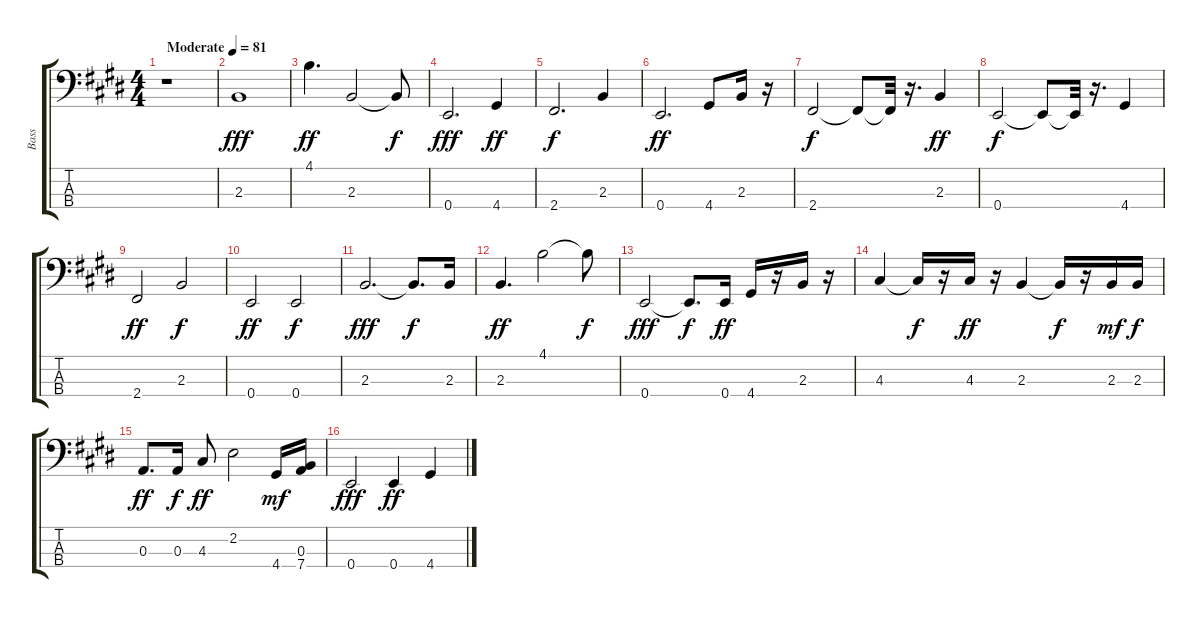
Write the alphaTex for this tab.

\track ("Bass" "Bass") {instrument electricbassfinger}
\staff {score tabs}
\tuning (G2 D2 A1 E1) {hide}
\ts (4 4)
\tempo (81 "Moderate")
\clef f4
\ks c#minor
r.1{dy fff instrument electricbassfinger} |
2.3.1 |
4.1.4{d dy ff} 2.3.2 2.3{t}.8{dy f} |
\ks e
0.4.2{d dy fff} 4.4.4{dy ff} |
\ks c#minor
2.4.2{d dy f} 2.3.4 |
0.4.2{d dy ff} 4.4.8 2.3.16 r.16 |
2.4.2{dy f} 2.4{t}.8 2.4{t}.32 r.16{d} 2.3.4{dy ff} |
\ks e
0.4.2{dy f} 0.4{t}.8 0.4{t}.32 r.16{d} 4.4.4 |
\ks c#minor
2.4.2{dy ff} 2.3.2{dy f} |
0.4.2{dy ff} 0.4.2{dy f} |
2.3.2{d dy fff} 2.3{t}.8{d dy f} 2.3.16 |
\ks e
2.3.4{d dy ff} 4.1.2 4.1{t}.8{dy f} |
\ks c#minor
0.4.2{dy fff} 0.4{t}.8{d dy f} 0.4.16{dy ff} 4.4.16 r.16 2.3.16 r.16 |
4.3.4 4.3{t}.16{dy f} r.16 4.3.16{dy ff} r.16 2.3.4 2.3{t}.16{dy f} r.16 2.3.16{dy mf} 2.3.16{dy f} |
0.3.8{d dy ff} 0.3.16{dy f} 4.3.8{dy ff} 2.2.2 4.4.16{dy mf} (0.3 7.4).16 |
\ks e
0.4.2{dy fff} 0.4.4{dy ff} 4.4.4
